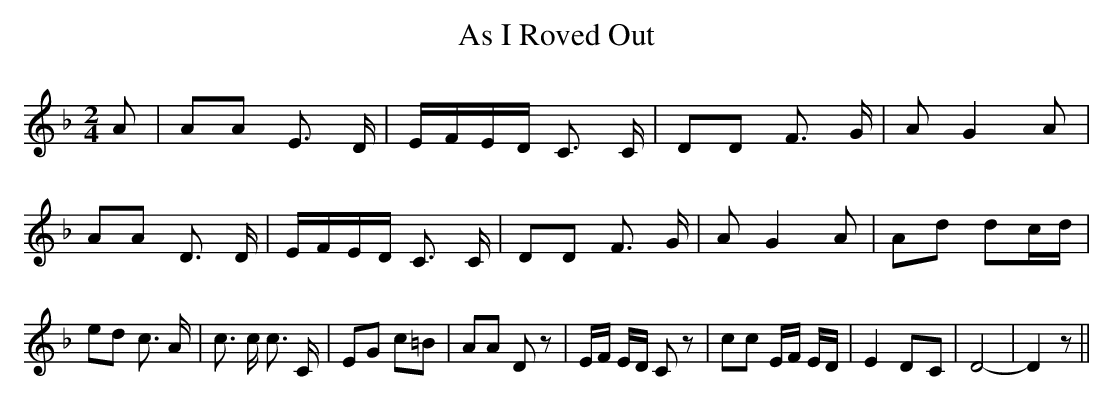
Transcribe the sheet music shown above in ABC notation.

X:1
T:As I Roved Out
M:2/4
L:1/8
K:F
 A| AA E3/2 D/2| E/2F/2E/2-D/2 C3/2 C/2| DD F3/2 G/2| A G2 A| AA D3/2 D/2|\
 E/2F/2E/2-D/2 C3/2 C/2| DD F3/2 G/2| A G2 A| Ad dc/2-d/2| ed c3/2 A/2|\
 c3/2 c/2 c3/2 C/2| EG c=B| AA D z| E/2F/2 E/2D/2 C z| cc E/2F/2 E/2D/2|\
 E2D-C| D4-| D2 z||
